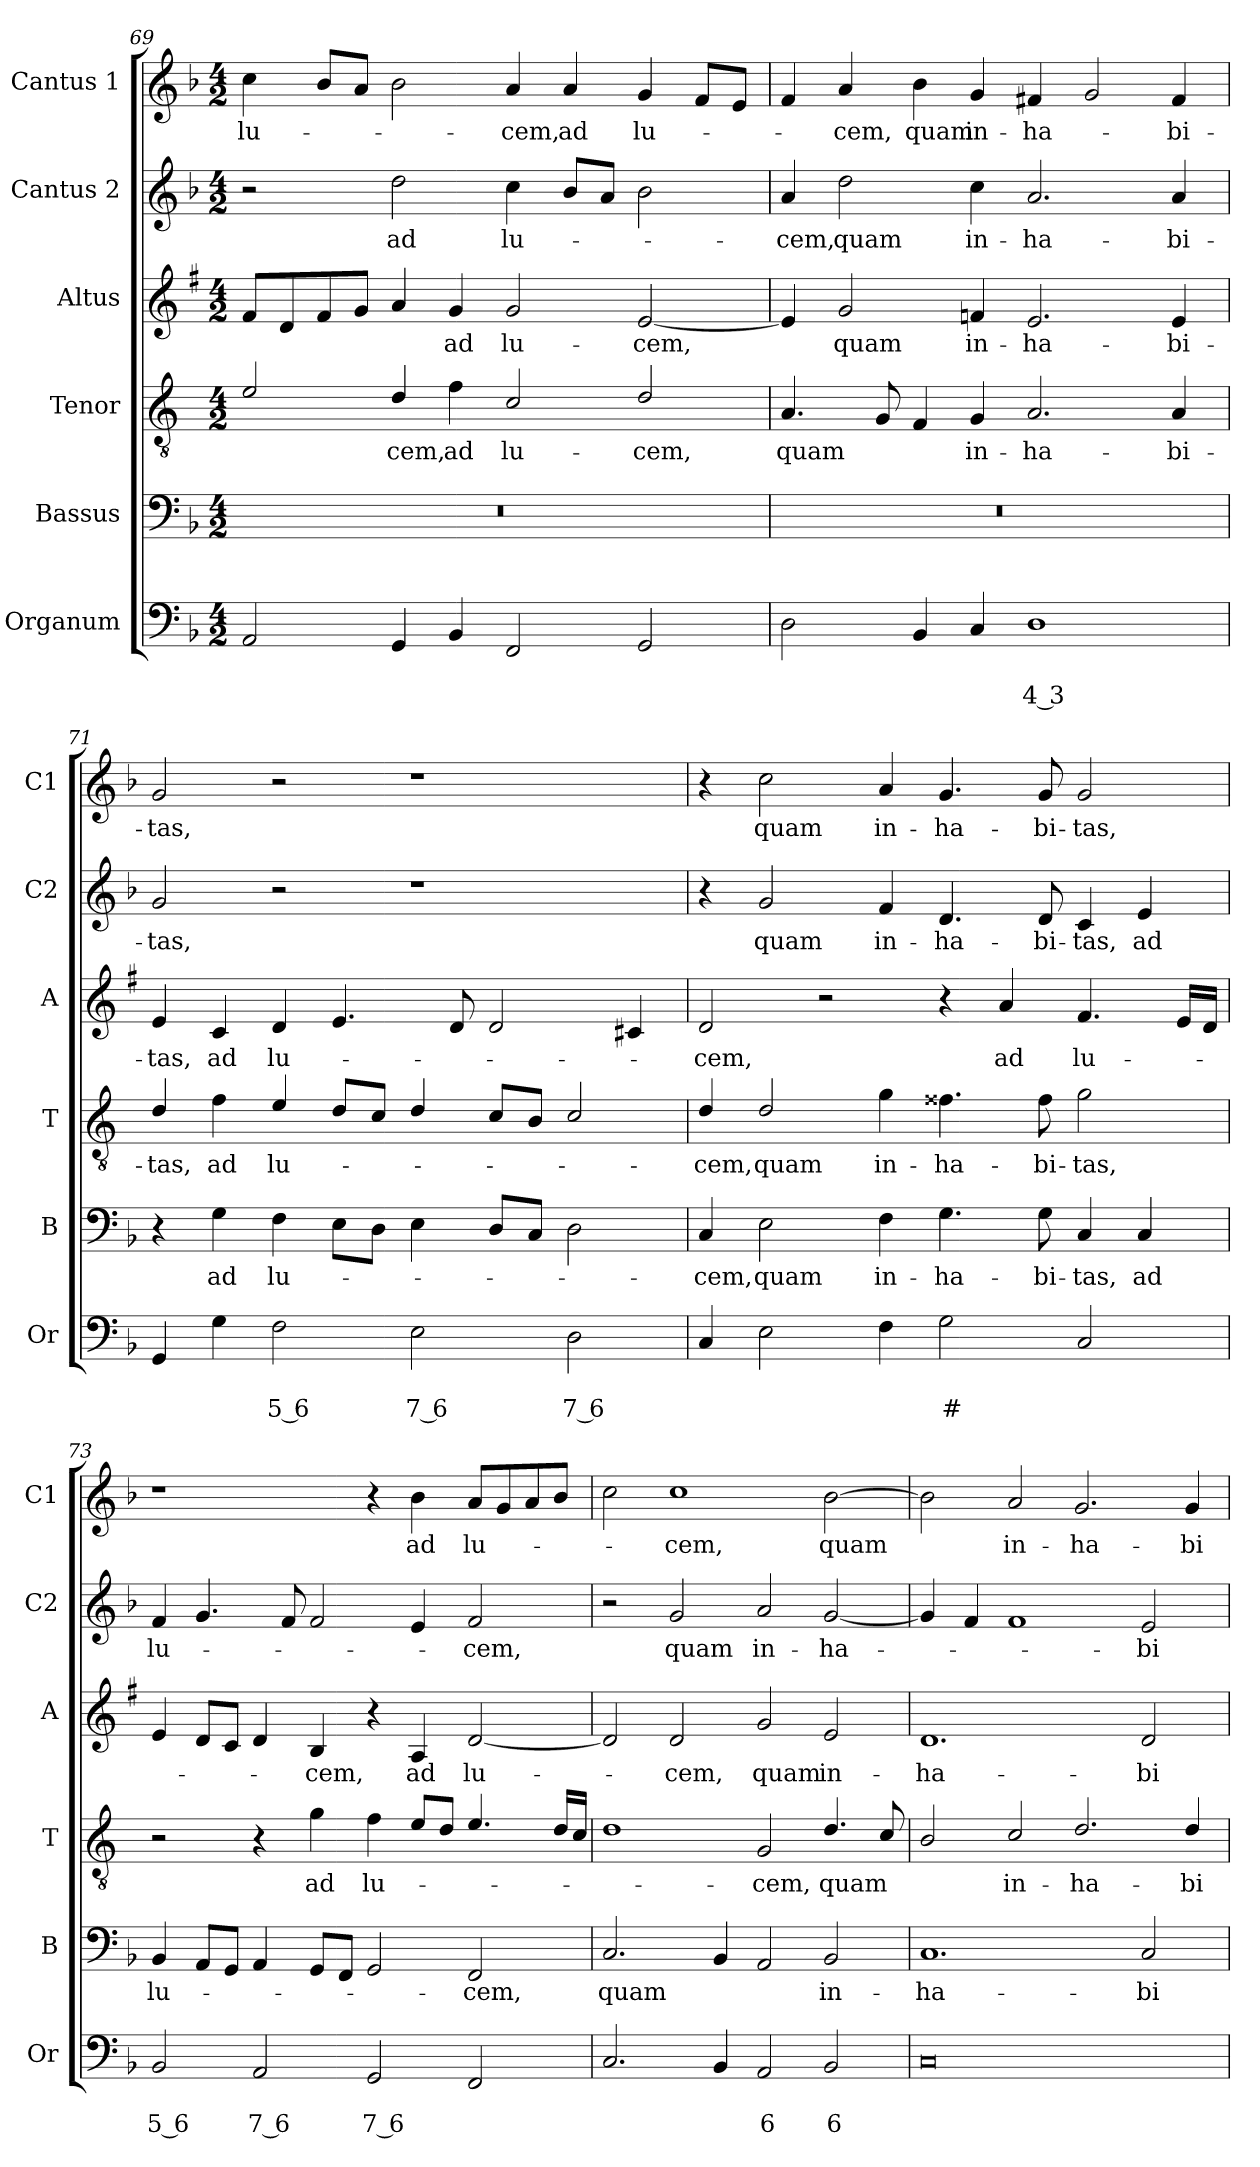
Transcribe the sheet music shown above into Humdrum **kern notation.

**kern	**text	**text	**kern	**text	**kern	**text	**kern	**text	**kern	**text	**kern	**text
*part6	*part6	*part6	*part5	*part5	*part4	*part4	*part3	*part3	*part2	*part2	*part1	*part1
*staff6	*staff6	*staff6	*staff5	*staff5	*staff4	*staff4	*staff3	*staff3	*staff2	*staff2	*staff1	*staff1
*I"Organum	*	*	*I"Bassus	*	*I"Tenor	*	*I"Altus	*	*I"Cantus 2	*	*I"Cantus 1	*
*I'Or	*	*	*I'B	*	*I'T	*	*I'A	*	*I'C2	*	*I'C1	*
*clefF4	*	*	*clefF4	*	*clefGv2	*	*clefG2	*	*clefG2	*	*clefG2	*
*	*	*	*	*	*ITrd4c7	*	*ITrd1c2	*	*	*	*	*
*k[b-]	*	*	*k[b-]	*	*k[b-]	*	*k[b-]	*	*k[b-]	*	*k[b-]	*
*F:	*	*	*F:	*	*F:	*	*F:	*	*F:	*	*F:	*
*M4/2	*	*	*M4/2	*	*M4/2	*	*M4/2	*	*M4/2	*	*M4/2	*
=69	=69	=69	=69	=69	=69	=69	=69	=69	=69	=69	=69	=69
!	!	!	!	!	!	!	!	!	!	!	!	!LO:LY:b
2AA/	.	.	0r	.	2A/	.	8e/L	.	2r	.	4cc\	lu-
.	.	.	.	.	.	.	8c/	.	.	.	.	.
.	.	.	.	.	.	.	8e/	.	.	.	8b-/L	.
.	.	.	.	.	.	.	8f/J	.	.	.	8a/J	.
!	!	!	!	!	!	!LO:LY:b	!	!	!	!LO:LY:b	!	!
4GG/	.	.	.	.	4G/	-cem,	4g/	.	2dd\	ad	2b-\	.
!	!	!	!	!	!	!LO:LY:b	!	!LO:LY:b	!	!	!	!
4BB-/	.	.	.	.	4B-\	ad	4f/	ad	.	.	.	.
!	!	!	!	!	!	!LO:LY:b	!	!LO:LY:b	!	!LO:LY:b	!	!LO:LY:b
2FF/	.	.	.	.	2F/	lu-	2f/	lu-	4cc\	lu-	4a/	-cem,
!	!	!	!	!	!	!	!	!	!	!	!	!LO:LY:b
.	.	.	.	.	.	.	.	.	8b-/L	.	4a/	ad
.	.	.	.	.	.	.	.	.	8a/J	.	.	.
!	!	!	!	!	!	!LO:LY:b	!	!LO:LY:b	!	!	!	!LO:LY:b
2GG/	.	.	.	.	2G/	-cem,	[2d/	-cem,	2b-\	.	4g/	lu-
.	.	.	.	.	.	.	.	.	.	.	8f/L	.
.	.	.	.	.	.	.	.	.	.	.	8e/J	.
=70	=70	=70	=70	=70	=70	=70	=70	=70	=70	=70	=70	=70
!	!	!	!	!	!	!LO:LY:b	!	!	!	!LO:LY:b	!	!
2D\	.	.	0r	.	4.D/	quam	4d/]	.	4a/	-cem,	4f/	.
!	!	!	!	!	!	!	!	!LO:LY:b	!	!LO:LY:b	!	!LO:LY:b
.	.	.	.	.	.	.	2f/	quam	2dd\	quam	4a/	-cem,
.	.	.	.	.	8C/	.	.	.	.	.	.	.
!	!	!	!	!	!	!	!	!	!	!	!	!LO:LY:b
4BB-/	.	.	.	.	4BB-/	.	.	.	.	.	4b-\	quam
!	!	!	!	!	!	!LO:LY:b	!	!LO:LY:b	!	!LO:LY:b	!	!LO:LY:b
4C/	.	.	.	.	4C/	in-	4e-X/	in-	4cc\	in-	4g/	in-
!	!	!LO:LY:b	!	!	!	!LO:LY:b	!	!LO:LY:b	!	!LO:LY:b	!	!LO:LY:b
1D	.	4 3	.	.	2.D/	-ha-	2.d/	-ha-	2.a/	-ha-	4f#X/	-ha-
.	.	.	.	.	.	.	.	.	.	.	2g/	.
!	!	!	!	!	!	!LO:LY:b	!	!LO:LY:b	!	!LO:LY:b	!	!LO:LY:b
.	.	.	.	.	4D/	-bi-	4d/	-bi-	4a/	-bi-	4f#/	-bi-
!!LO:LB:g=z
=71	=71	=71	=71	=71	=71	=71	=71	=71	=71	=71	=71	=71
!	!	!	!	!	!	!LO:LY:b	!	!LO:LY:b	!	!LO:LY:b	!	!LO:LY:b
4GG/	.	.	4r	.	4G/	-tas,	4d/	-tas,	2g/	-tas,	2g/	-tas,
!	!	!	!	!LO:LY:b	!	!LO:LY:b	!	!LO:LY:b	!	!	!	!
4G\	.	.	4G\	ad	4B-\	ad	4B-/	ad	.	.	.	.
!	!	!LO:LY:b	!	!LO:LY:b	!	!LO:LY:b	!	!LO:LY:b	!	!	!	!
2F\	.	5 6	4F\	lu-	4A/	lu-	4c/	lu-	2r	.	2r	.
.	.	.	8E\L	.	8G/L	.	4.d/	.	.	.	.	.
.	.	.	8D\J	.	8F/J	.	.	.	.	.	.	.
!	!	!LO:LY:b	!	!	!	!	!	!	!	!	!	!
2E\	.	7 6	4E\	.	4G/	.	.	.	1r	.	1r	.
.	.	.	.	.	.	.	8c/	.	.	.	.	.
.	.	.	8D/L	.	8F/L	.	2c/	.	.	.	.	.
.	.	.	8C/J	.	8E/J	.	.	.	.	.	.	.
!	!	!LO:LY:b	!	!	!	!	!	!	!	!	!	!
2D\	.	7 6	2D\	.	2F/	.	.	.	.	.	.	.
.	.	.	.	.	.	.	4Bn/	.	.	.	.	.
=72	=72	=72	=72	=72	=72	=72	=72	=72	=72	=72	=72	=72
!	!	!	!	!LO:LY:b	!	!LO:LY:b	!	!LO:LY:b	!	!	!	!
4C/	.	.	4C/	-cem,	4G/	-cem,	2c/	-cem,	4r	.	4r	.
!	!	!	!	!LO:LY:b	!	!LO:LY:b	!	!	!	!LO:LY:b	!	!LO:LY:b
2E\	.	.	2E\	quam	2G/	quam	.	.	2g/	quam	2cc\	quam
.	.	.	.	.	.	.	2r	.	.	.	.	.
!	!	!	!	!LO:LY:b	!	!LO:LY:b	!	!	!	!LO:LY:b	!	!LO:LY:b
4F\	.	.	4F\	in-	4c\	in-	.	.	4f/	in-	4a/	in-
!	!	!LO:LY:b	!	!LO:LY:b	!	!LO:LY:b	!	!	!	!LO:LY:b	!	!LO:LY:b
2G\	.	#	4.G\	-ha-	4.B#X\	-ha-	4r	.	4.d/	-ha-	4.g/	-ha-
!	!	!	!	!	!	!	!	!LO:LY:b	!	!	!	!
.	.	.	.	.	.	.	4g/	ad	.	.	.	.
!	!	!	!	!LO:LY:b	!	!LO:LY:b	!	!	!	!LO:LY:b	!	!LO:LY:b
.	.	.	8G\	-bi-	8B#\	-bi-	.	.	8d/	-bi-	8g/	-bi-
!	!	!	!	!LO:LY:b	!	!LO:LY:b	!	!LO:LY:b	!	!LO:LY:b	!	!LO:LY:b
2C/	.	.	4C/	-tas,	2c\	-tas,	4.e/	lu-	4c/	-tas,	2g/	-tas,
!	!	!	!	!LO:LY:b	!	!	!	!	!	!LO:LY:b	!	!
.	.	.	4C/	ad	.	.	.	.	4e/	ad	.	.
.	.	.	.	.	.	.	16d/LL	.	.	.	.	.
.	.	.	.	.	.	.	16c/JJ	.	.	.	.	.
=73	=73	=73	=73	=73	=73	=73	=73	=73	=73	=73	=73	=73
!	!	!LO:LY:b	!	!LO:LY:b	!	!	!	!	!	!LO:LY:b	!	!
2BB-/	.	5 6	4BB-/	lu-	2r	.	4d/	.	4f/	lu-	1r	.
.	.	.	8AA/L	.	.	.	8c/L	.	4.g/	.	.	.
.	.	.	8GG/J	.	.	.	8B-/J	.	.	.	.	.
!	!	!LO:LY:b	!	!	!	!	!	!	!	!	!	!
2AA/	.	7 6	4AA/	.	4r	.	4c/	.	.	.	.	.
.	.	.	.	.	.	.	.	.	8f/	.	.	.
!	!	!	!	!	!	!LO:LY:b	!	!LO:LY:b	!	!	!	!
.	.	.	8GG/L	.	4c\	ad	4A/	-cem,	2f/	.	.	.
.	.	.	8FF/J	.	.	.	.	.	.	.	.	.
!	!	!LO:LY:b	!	!	!	!LO:LY:b	!	!	!	!	!	!
2GG/	.	7 6	2GG/	.	4B-\	lu-	4r	.	.	.	4r	.
!	!	!	!	!	!	!	!	!LO:LY:b	!	!	!	!LO:LY:b
.	.	.	.	.	8A/L	.	4G/	ad	4e/	.	4b-\	ad
.	.	.	.	.	8G/J	.	.	.	.	.	.	.
!	!	!	!	!LO:LY:b	!	!	!	!LO:LY:b	!	!LO:LY:b	!	!LO:LY:b
2FF/	.	.	2FF/	-cem,	4.A/	.	[2c/	lu-	2f/	-cem,	8a/L	lu-
.	.	.	.	.	.	.	.	.	.	.	8g/	.
.	.	.	.	.	.	.	.	.	.	.	8a/	.
.	.	.	.	.	16G/LL	.	.	.	.	.	8b-/J	.
.	.	.	.	.	16F/JJ	.	.	.	.	.	.	.
!!LO:PB:g=z
=74	=74	=74	=74	=74	=74	=74	=74	=74	=74	=74	=74	=74
!	!	!	!	!LO:LY:b	!	!	!	!	!	!	!	!
2.C/	.	.	2.C/	quam	1G	.	2c/]	.	2r	.	2cc\	.
!	!	!	!	!	!	!	!	!LO:LY:b	!	!LO:LY:b	!	!LO:LY:b
.	.	.	.	.	.	.	2c/	-cem,	2g/	quam	1cc	-cem,
4BB-/	.	.	4BB-/	.	.	.	.	.	.	.	.	.
!	!	!LO:LY:b	!	!	!	!LO:LY:b	!	!LO:LY:b	!	!LO:LY:b	!	!
2AA/	.	6	2AA/	.	2C/	-cem,	2f/	quam	2a/	in-	.	.
!	!	!LO:LY:b	!	!LO:LY:b	!	!LO:LY:b	!	!LO:LY:b	!	!LO:LY:b	!	!LO:LY:b
2BB-/	.	6	2BB-/	in-	4.G/	quam	2d/	in-	[2g/	-ha-	[2b-\	quam
.	.	.	.	.	8F/	.	.	.	.	.	.	.
=75	=75	=75	=75	=75	=75	=75	=75	=75	=75	=75	=75	=75
!	!	!	!	!LO:LY:b	!	!	!	!LO:LY:b	!	!	!	!
0C	.	.	1.C	-ha-	2E/	.	1.c	-ha-	4g/]	.	2b-\]	.
.	.	.	.	.	.	.	.	.	4f/	.	.	.
!	!	!	!	!	!	!LO:LY:b	!	!	!	!	!	!LO:LY:b
.	.	.	.	.	2F/	in-	.	.	1f	.	2a/	in-
!	!	!	!	!	!	!LO:LY:b	!	!	!	!	!	!LO:LY:b
.	.	.	.	.	2.G/	-ha-	.	.	.	.	2.g/	-ha-
!	!	!	!	!LO:LY:b	!	!	!	!LO:LY:b	!	!LO:LY:b	!	!
.	.	.	2C/	-bi-	.	.	2c/	-bi-	2e/	-bi-	.	.
!	!	!	!	!	!	!LO:LY:b	!	!	!	!	!	!LO:LY:b
.	.	.	.	.	4G/	-bi-	.	.	.	.	4g/	-bi-
=	=	=	=	=	=	=	=	=	=	=	=	=
*-	*-	*-	*-	*-	*-	*-	*-	*-	*-	*-	*-	*-
